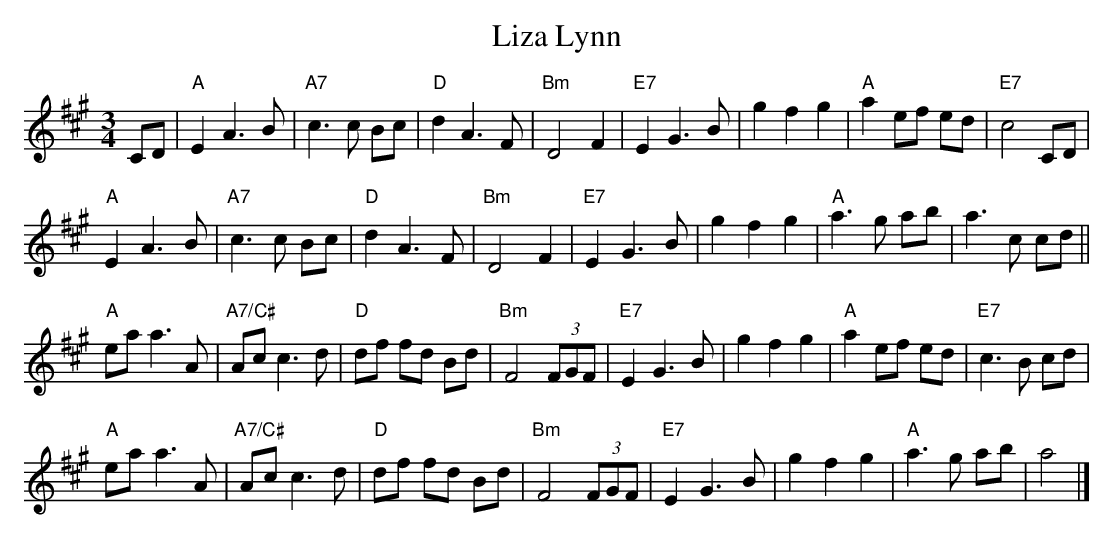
X:1
T: Liza Lynn
M: 3/4
L: 1/8
K: Amaj
CD| "A"E2A3B | "A7" c3c Bc | "D" d2A3F | "Bm" D4F2 |\
"E7" E2G2>B2 | g2f2g2 | "A" a2ef ed | "E7" c4 CD|
"A"E2A3B | "A7" c3c Bc | "D" d2A3F | "Bm" D4F2 |\
"E7"E2G2>B2 | g2f2g2 |"A" a3g ab | a3c cd ||
"A" ea a3A | "A7/C#"Ac c3d | "D"df fd Bd | "Bm"F4(3FGF |\
"E7" E2G2>B2 | g2f2g2 | "A"a2ef ed | "E7"c3B cd|
"A" ea a3A | "A7/C#"Ac c3d | "D"df fd Bd | "Bm"F4(3FGF |\
"E7" E2G2>B2 | g2f2g2 |  "A"a3g ab | a4 |]
